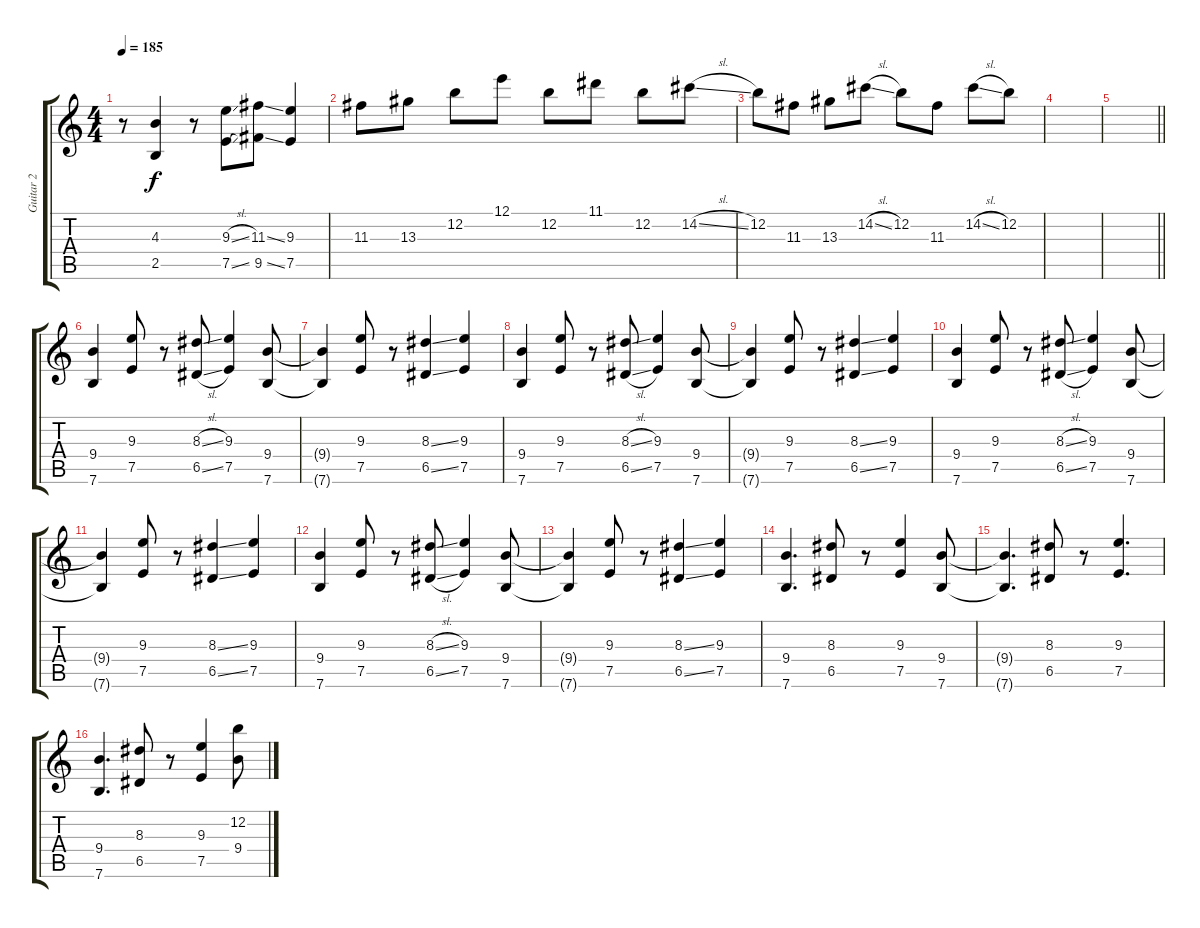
\track ("Guitar 2" "Guitar 2") {instrument overdrivenguitar}
\staff {score tabs}
\tuning (E4 B3 G3 D3 A2 E2) {hide}
\ts (4 4)
\tempo 185
\clef g2
\ks c
r.8{dy f} (4.3 2.5).4 r.8 (9.3{sl} 7.5{sl}).8 (11.3{ss} 9.5{ss}).8 (9.3 7.5).4 |
11.3.8 13.3.8 12.2.8 12.1.8 12.2.8 11.1.8 12.2.8 14.2{sl}.8 |
12.2.8 11.3.8 13.3.8 14.2{sl}.8 12.2.8 11.3.8 14.2{sl}.8 12.2.8 |
|
\barLineRight lightlight
|
(9.4 7.6).4 (9.3 7.5).8 r.8 (8.3{sl} 6.5{sl}).8 (9.3 7.5).4 (9.4 7.6).8 |
(9.4{t} 7.6{t}).4 (9.3 7.5).8 r.8 (8.3{ss} 6.5{ss}).4 (9.3 7.5).4 |
(9.4 7.6).4 (9.3 7.5).8 r.8 (8.3{sl} 6.5{sl}).8 (9.3 7.5).4 (9.4 7.6).8 |
(9.4{t} 7.6{t}).4 (9.3 7.5).8 r.8 (8.3{ss} 6.5{ss}).4 (9.3 7.5).4 |
(9.4 7.6).4 (9.3 7.5).8 r.8 (8.3{sl} 6.5{sl}).8 (9.3 7.5).4 (9.4 7.6).8 |
(9.4{t} 7.6{t}).4 (9.3 7.5).8 r.8 (8.3{ss} 6.5{ss}).4 (9.3 7.5).4 |
(9.4 7.6).4 (9.3 7.5).8 r.8 (8.3{sl} 6.5{sl}).8 (9.3 7.5).4 (9.4 7.6).8 |
(9.4{t} 7.6{t}).4 (9.3 7.5).8 r.8 (8.3{ss} 6.5{ss}).4 (9.3 7.5).4 |
(9.4 7.6).4{d} (8.3 6.5).8 r.8 (9.3 7.5).4 (9.4 7.6).8 |
(9.4{t} 7.6{t}).4{d} (8.3 6.5).8 r.8 (9.3 7.5).4{d} |
(9.4 7.6).4{d} (8.3 6.5).8 r.8 (9.3 7.5).4 (12.2 9.4).8
